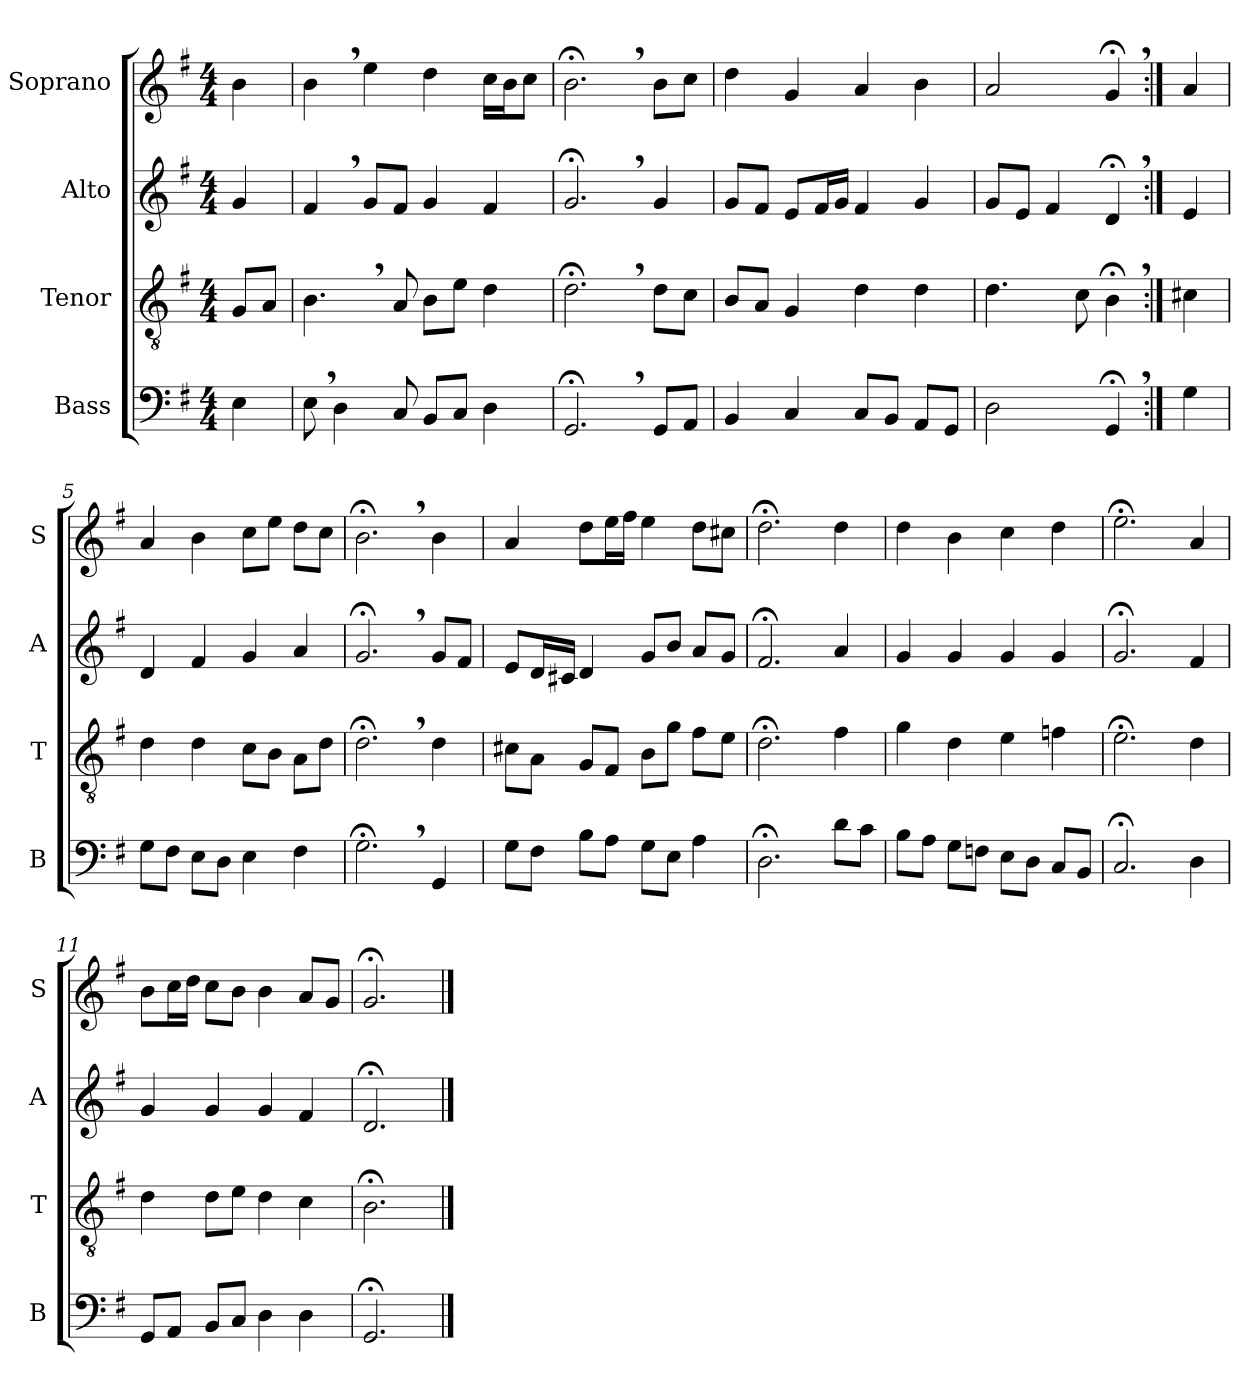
**kern	**kern	**kern	**kern
*part4	*part3	*part2	*part1
*staff4	*staff3	*staff2	*staff1
*I"Bass	*I"Tenor	*I"Alto	*I"Soprano
*I'B	*I'T	*I'A	*I'S
*clefF4	*clefGv2	*clefG2	*clefG2
*k[f#]	*k[f#]	*k[f#]	*k[f#]
*M4/4	*M4/4	*M4/4	*M4/4
=	=	=	=
4E\	8G/L	4g/	4b\
.	8A/J	.	.
=1	=1	=1	=1
8E,\	4.B,\	4f#,/	4b,\
4D\	.	.	.
.	.	8g/L	4ee\
8C/	8A/	8f#/J	.
8BB/L	8B\L	4g/	4dd\
8C/J	8e\J	.	.
4D\	4d\	4f#/	16cc\LL
.	.	.	16b\J
.	.	.	8cc\J
=2	=2	=2	=2
2.GG;<,/	2.d;<,\	2.g;<,/	2.b;<,\
8GG/L	8d\L	4g/	8b\L
8AA/J	8c\J	.	8cc\J
=3	=3	=3	=3
4BB/	8B/L	8g/L	4dd\
.	8A/J	8f#/J	.
4C/	4G/	8e/L	4g/
.	.	16f#/L	.
.	.	16g/JJ	.
8C/L	4d\	4f#/	4a/
8BB/J	.	.	.
8AA/L	4d\	4g/	4b\
8GG/J	.	.	.
=4	=4	=4	=4
2D\	4.d\	8g/L	2a/
.	.	8e/J	.
.	.	4f#/	.
.	8c\	.	.
4GG;<,/	4B;<,\	4d;<,/	4g;<,/
=4b:|!	=4b:|!	=4b:|!	=4b:|!
4G\	4c#X\	4e/	4a/
=5	=5	=5	=5
8G\L	4d\	4d/	4a/
8F#\J	.	.	.
8E\L	4d\	4f#/	4b\
8D\J	.	.	.
4E\	8c\L	4g/	8cc\L
.	8B\J	.	8ee\J
4F#\	8A\L	4a/	8dd\L
.	8d\J	.	8cc\J
=6	=6	=6	=6
2.G;<,\	2.d;<,\	2.g;<,/	2.b;<,\
4GG/	4d\	8g/L	4b\
.	.	8f#/J	.
=7	=7	=7	=7
8G\L	8c#X\L	8e/L	4a/
8F#\J	8A\J	16d/L	.
.	.	16c#X/JJ	.
8B\L	8G/L	4d/	8dd\L
8A\J	8F#/J	.	16ee\L
.	.	.	16ff#\JJ
8G\L	8B\L	8g/L	4ee\
8E\J	8g\J	8b/J	.
4A\	8f#\L	8a/L	8dd\L
.	8e\J	8g/J	8cc#X\J
=8	=8	=8	=8
2.D;<\	2.d;<\	2.f#;</	2.dd;<\
8d\L	4f#\	4a/	4dd\
8c\J	.	.	.
=9	=9	=9	=9
8B\L	4g\	4g/	4dd\
8A\J	.	.	.
8G\L	4d\	4g/	4b\
8Fn\J	.	.	.
8E\L	4e\	4g/	4cc\
8D\J	.	.	.
8C/L	4fn\	4g/	4dd\
8BB/J	.	.	.
=10	=10	=10	=10
2.C;</	2.e;<\	2.g;</	2.ee;<:\
4D\	4d\	4f#/	4a/
=11	=11	=11	=11
8GG/L	4d\	4g/	8b\L
8AA/J	.	.	16cc\L
.	.	.	16dd\JJ
8BB/L	8d\L	4g/	8cc\L
8C/J	8e\J	.	8b\J
4D\	4d\	4g/	4b\
4D\	4c\	4f#/	8a/L
.	.	.	8g/J
=12	=12	=12	=12
2.GG;</	2.B;<\	2.d;</	2.g;</
==	==	==	==
*-	*-	*-	*-
